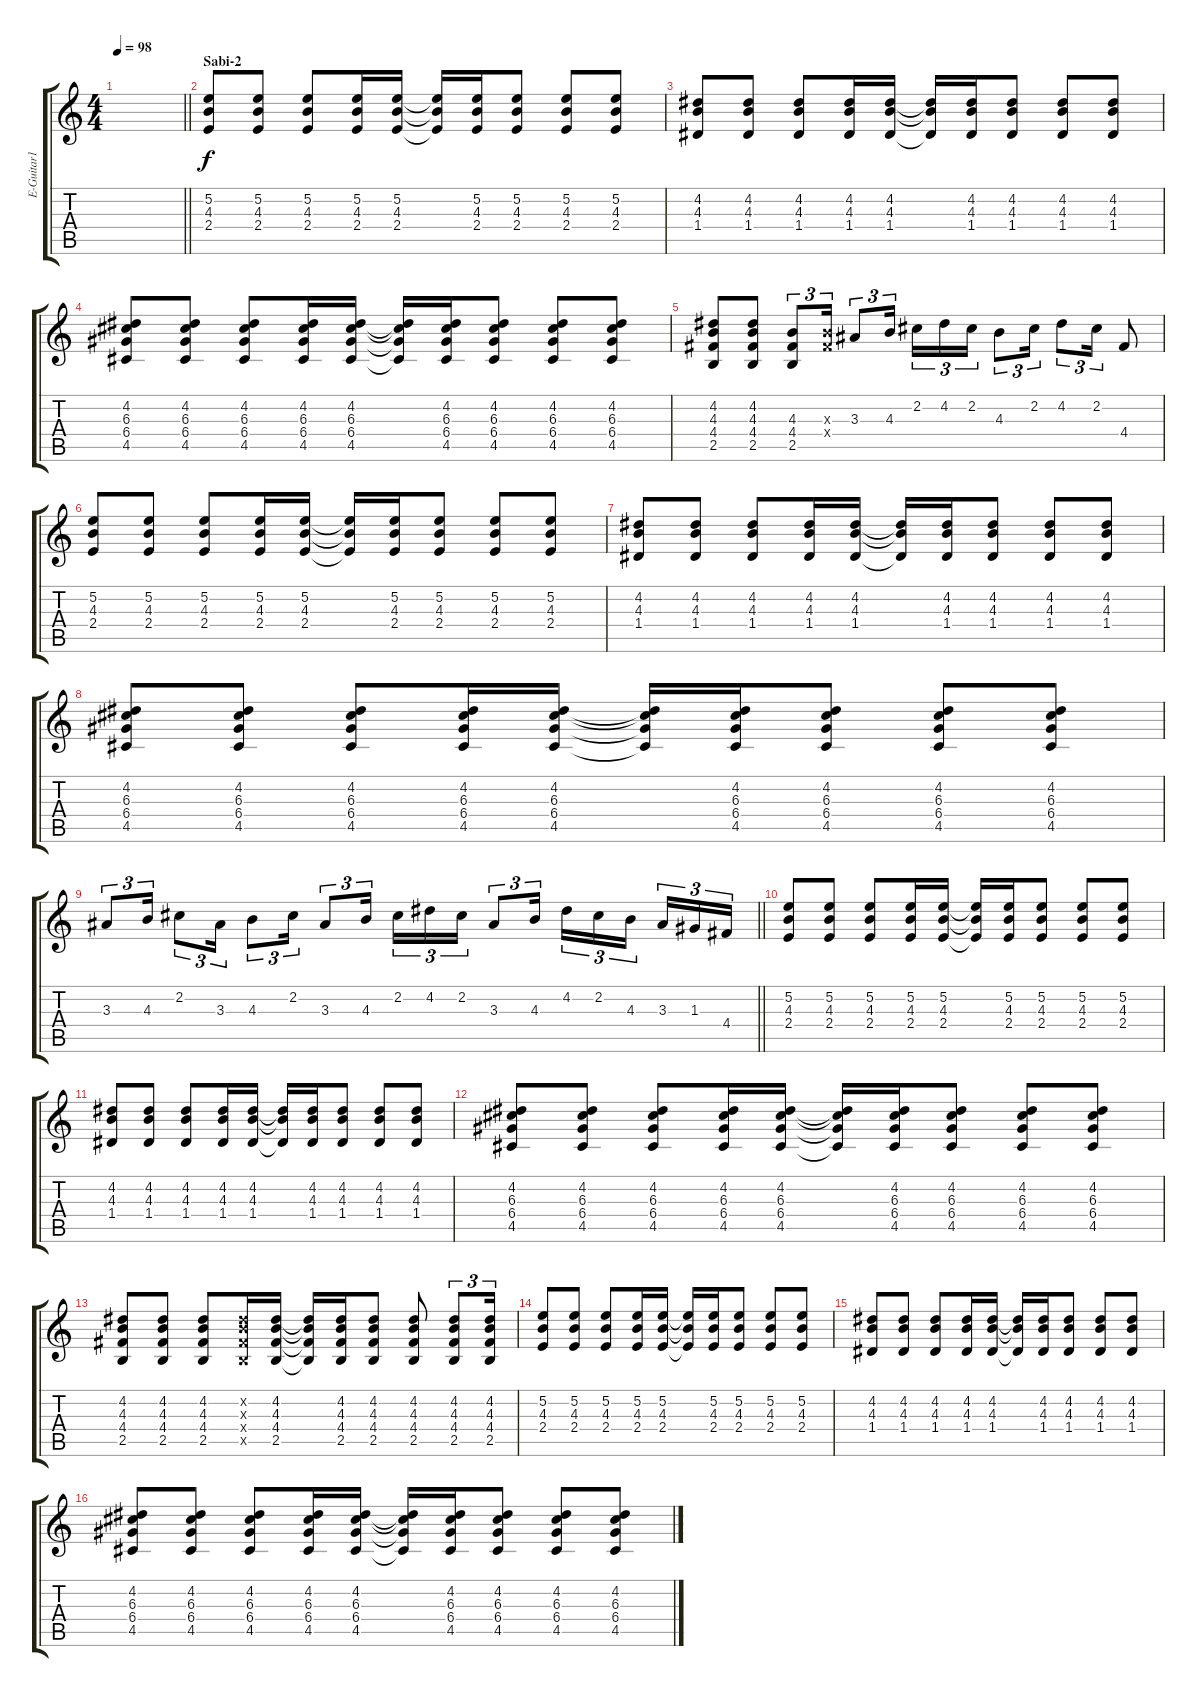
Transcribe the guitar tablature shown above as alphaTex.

\track ("E-Guitar1" "E-Guitar1") {instrument distortionguitar}
\staff {score tabs}
\tuning (E4 B3 G3 D3 A2 E2) {hide}
\ts (4 4)
\tempo 98
\clef g2
\barLineRight lightlight
\ks c
|
\section ("" "Sabi-2")
(5.2 4.3 2.4).8 (5.2 4.3 2.4).8 (5.2 4.3 2.4).8 (5.2 4.3 2.4).16 (5.2 4.3 2.4).16 (5.2{t} 4.3{t} 2.4{t}).16 (5.2 4.3 2.4).16 (5.2 4.3 2.4).8 (5.2 4.3 2.4).8 (5.2 4.3 2.4).8 |
(4.2 4.3 1.4).8 (4.2 4.3 1.4).8 (4.2 4.3 1.4).8 (4.2 4.3 1.4).16 (4.2 4.3 1.4).16 (4.2{t} 4.3{t} 1.4{t}).16 (4.2 4.3 1.4).16 (4.2 4.3 1.4).8 (4.2 4.3 1.4).8 (4.2 4.3 1.4).8 |
(4.2 6.3 6.4 4.5).8 (4.2 6.3 6.4 4.5).8 (4.2 6.3 6.4 4.5).8 (4.2 6.3 6.4 4.5).16 (4.2 6.3 6.4 4.5).16 (4.2{t} 6.3{t} 6.4{t} 4.5{t}).16 (4.2 6.3 6.4 4.5).16 (4.2 6.3 6.4 4.5).8 (4.2 6.3 6.4 4.5).8 (4.2 6.3 6.4 4.5).8 |
(4.2 4.3 4.4 2.5).8 (4.2 4.3 4.4 2.5).8 (4.3 4.4 2.5).8{tu (3 2)} (4.3{x} 4.4{x}).16{tu (3 2)} 3.3.8{tu (3 2)} 4.3.16{tu (3 2)} 2.2.16{tu (3 2)} 4.2.16{tu (3 2)} 2.2.16{tu (3 2)} 4.3.8{tu (3 2)} 2.2.16{tu (3 2)} 4.2.8{tu (3 2)} 2.2.16{tu (3 2)} 4.4.8 |
(5.2 4.3 2.4).8 (5.2 4.3 2.4).8 (5.2 4.3 2.4).8 (5.2 4.3 2.4).16 (5.2 4.3 2.4).16 (5.2{t} 4.3{t} 2.4{t}).16 (5.2 4.3 2.4).16 (5.2 4.3 2.4).8 (5.2 4.3 2.4).8 (5.2 4.3 2.4).8 |
(4.2 4.3 1.4).8 (4.2 4.3 1.4).8 (4.2 4.3 1.4).8 (4.2 4.3 1.4).16 (4.2 4.3 1.4).16 (4.2{t} 4.3{t} 1.4{t}).16 (4.2 4.3 1.4).16 (4.2 4.3 1.4).8 (4.2 4.3 1.4).8 (4.2 4.3 1.4).8 |
(4.2 6.3 6.4 4.5).8 (4.2 6.3 6.4 4.5).8 (4.2 6.3 6.4 4.5).8 (4.2 6.3 6.4 4.5).16 (4.2 6.3 6.4 4.5).16 (4.2{t} 6.3{t} 6.4{t} 4.5{t}).16 (4.2 6.3 6.4 4.5).16 (4.2 6.3 6.4 4.5).8 (4.2 6.3 6.4 4.5).8 (4.2 6.3 6.4 4.5).8 |
\barLineRight lightlight
3.3.8{tu (3 2)} 4.3.16{tu (3 2)} 2.2.8{tu (3 2)} 3.3.16{tu (3 2)} 4.3.8{tu (3 2)} 2.2.16{tu (3 2)} 3.3.8{tu (3 2)} 4.3.16{tu (3 2)} 2.2.16{tu (3 2)} 4.2.16{tu (3 2)} 2.2.16{tu (3 2)} 3.3.8{tu (3 2)} 4.3.16{tu (3 2)} 4.2.16{tu (3 2)} 2.2.16{tu (3 2)} 4.3.16{tu (3 2)} 3.3.16{tu (3 2)} 1.3.16{tu (3 2)} 4.4.16{tu (3 2)} |
(5.2 4.3 2.4).8 (5.2 4.3 2.4).8 (5.2 4.3 2.4).8 (5.2 4.3 2.4).16 (5.2 4.3 2.4).16 (5.2{t} 4.3{t} 2.4{t}).16 (5.2 4.3 2.4).16 (5.2 4.3 2.4).8 (5.2 4.3 2.4).8 (5.2 4.3 2.4).8 |
(4.2 4.3 1.4).8 (4.2 4.3 1.4).8 (4.2 4.3 1.4).8 (4.2 4.3 1.4).16 (4.2 4.3 1.4).16 (4.2{t} 4.3{t} 1.4{t}).16 (4.2 4.3 1.4).16 (4.2 4.3 1.4).8 (4.2 4.3 1.4).8 (4.2 4.3 1.4).8 |
(4.2 6.3 6.4 4.5).8 (4.2 6.3 6.4 4.5).8 (4.2 6.3 6.4 4.5).8 (4.2 6.3 6.4 4.5).16 (4.2 6.3 6.4 4.5).16 (4.2{t} 6.3{t} 6.4{t} 4.5{t}).16 (4.2 6.3 6.4 4.5).16 (4.2 6.3 6.4 4.5).8 (4.2 6.3 6.4 4.5).8 (4.2 6.3 6.4 4.5).8 |
(4.2 4.3 4.4 2.5).8 (4.2 4.3 4.4 2.5).8 (4.2 4.3 4.4 2.5).8 (4.2{x} 4.3{x} 4.4{x} 2.5{x}).16 (4.2 4.3 4.4 2.5).16 (4.2{t} 4.3{t} 4.4{t} 2.5{t}).16 (4.2 4.3 4.4 2.5).16 (4.2 4.3 4.4 2.5).8 (4.2 4.3 4.4 2.5).8 (4.2 4.3 4.4 2.5).8{tu (3 2)} (4.2 4.3 4.4 2.5).16{tu (3 2)} |
(5.2 4.3 2.4).8 (5.2 4.3 2.4).8 (5.2 4.3 2.4).8 (5.2 4.3 2.4).16 (5.2 4.3 2.4).16 (5.2{t} 4.3{t} 2.4{t}).16 (5.2 4.3 2.4).16 (5.2 4.3 2.4).8 (5.2 4.3 2.4).8 (5.2 4.3 2.4).8 |
(4.2 4.3 1.4).8 (4.2 4.3 1.4).8 (4.2 4.3 1.4).8 (4.2 4.3 1.4).16 (4.2 4.3 1.4).16 (4.2{t} 4.3{t} 1.4{t}).16 (4.2 4.3 1.4).16 (4.2 4.3 1.4).8 (4.2 4.3 1.4).8 (4.2 4.3 1.4).8 |
(4.2 6.3 6.4 4.5).8 (4.2 6.3 6.4 4.5).8 (4.2 6.3 6.4 4.5).8 (4.2 6.3 6.4 4.5).16 (4.2 6.3 6.4 4.5).16 (4.2{t} 6.3{t} 6.4{t} 4.5{t}).16 (4.2 6.3 6.4 4.5).16 (4.2 6.3 6.4 4.5).8 (4.2 6.3 6.4 4.5).8 (4.2 6.3 6.4 4.5).8
